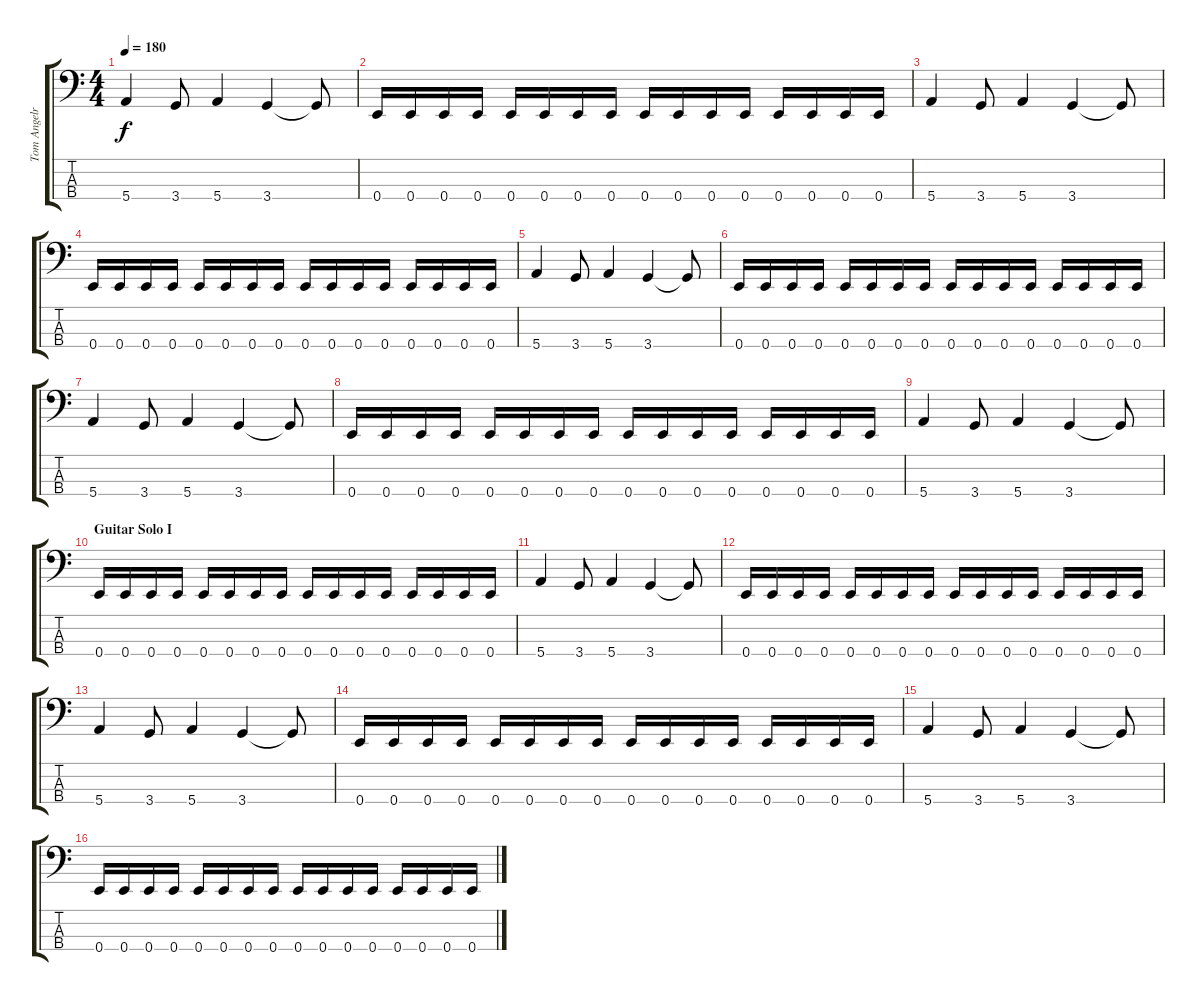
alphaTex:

\track ("Tom Angelripper (Bass and Vocals)" "Tom Angelr") {instrument electricbasspick}
\staff {score tabs}
\tuning (G2 D2 A1 E1) {hide}
\ts (4 4)
\tempo 180
\clef f4
\ks c
5.4.4{dy f} 3.4.8 5.4.4 3.4.4 3.4{t}.8 |
0.4.16 0.4.16 0.4.16 0.4.16 0.4.16 0.4.16 0.4.16 0.4.16 0.4.16 0.4.16 0.4.16 0.4.16 0.4.16 0.4.16 0.4.16 0.4.16 |
5.4.4 3.4.8 5.4.4 3.4.4 3.4{t}.8 |
0.4.16 0.4.16 0.4.16 0.4.16 0.4.16 0.4.16 0.4.16 0.4.16 0.4.16 0.4.16 0.4.16 0.4.16 0.4.16 0.4.16 0.4.16 0.4.16 |
5.4.4 3.4.8 5.4.4 3.4.4 3.4{t}.8 |
0.4.16 0.4.16 0.4.16 0.4.16 0.4.16 0.4.16 0.4.16 0.4.16 0.4.16 0.4.16 0.4.16 0.4.16 0.4.16 0.4.16 0.4.16 0.4.16 |
5.4.4 3.4.8 5.4.4 3.4.4 3.4{t}.8 |
0.4.16 0.4.16 0.4.16 0.4.16 0.4.16 0.4.16 0.4.16 0.4.16 0.4.16 0.4.16 0.4.16 0.4.16 0.4.16 0.4.16 0.4.16 0.4.16 |
5.4.4 3.4.8 5.4.4 3.4.4 3.4{t}.8 |
\section ("" "Guitar Solo I")
0.4.16 0.4.16 0.4.16 0.4.16 0.4.16 0.4.16 0.4.16 0.4.16 0.4.16 0.4.16 0.4.16 0.4.16 0.4.16 0.4.16 0.4.16 0.4.16 |
5.4.4 3.4.8 5.4.4 3.4.4 3.4{t}.8 |
0.4.16 0.4.16 0.4.16 0.4.16 0.4.16 0.4.16 0.4.16 0.4.16 0.4.16 0.4.16 0.4.16 0.4.16 0.4.16 0.4.16 0.4.16 0.4.16 |
5.4.4 3.4.8 5.4.4 3.4.4 3.4{t}.8 |
0.4.16 0.4.16 0.4.16 0.4.16 0.4.16 0.4.16 0.4.16 0.4.16 0.4.16 0.4.16 0.4.16 0.4.16 0.4.16 0.4.16 0.4.16 0.4.16 |
5.4.4 3.4.8 5.4.4 3.4.4 3.4{t}.8 |
0.4.16 0.4.16 0.4.16 0.4.16 0.4.16 0.4.16 0.4.16 0.4.16 0.4.16 0.4.16 0.4.16 0.4.16 0.4.16 0.4.16 0.4.16 0.4.16
